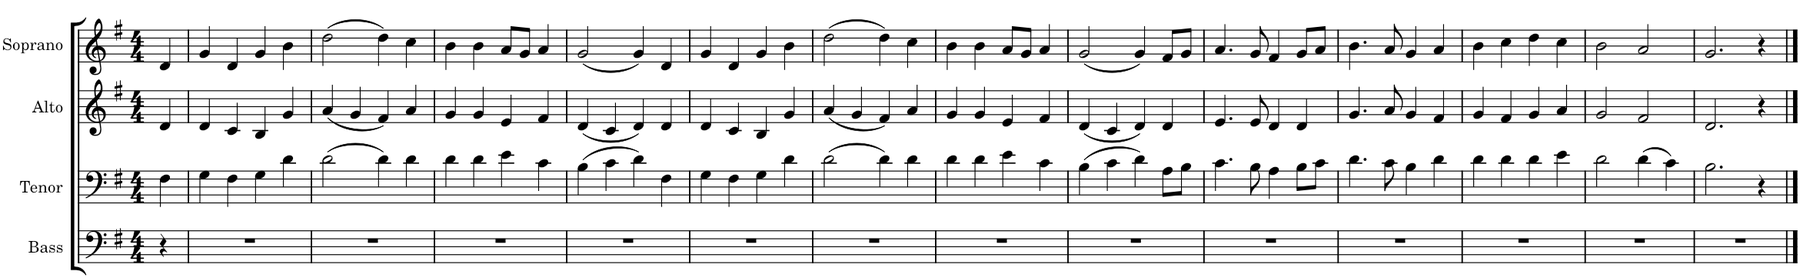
**kern	**kern	**kern	**kern
*part4	*part3	*part2	*part1
*staff4	*staff3	*staff2	*staff1
*I"Bass	*I"Tenor	*I"Alto	*I"Soprano
*I'B.	*I'T.	*I'A.	*I'S.
*clefF4	*clefF4	*clefG2	*clefG2
*k[f#]	*k[f#]	*k[f#]	*k[f#]
*M4/4	*M4/4	*M4/4	*M4/4
=	=	=	=
4r	4F#\	4d/	4d/
=1	=1	=1	=1
1r	4G\	4d/	4g/
.	4F#\	4c/	4d/
.	4G\	4B/	4g/
.	4d\	4g/	4b\
=2	=2	=2	=2
1r	(2d\	(4a/	(2dd\
.	.	4g/	.
.	4d\)	4f#/)	4dd\)
.	4d\	4a/	4cc\
=3	=3	=3	=3
1r	4d\	4g/	4b\
.	4d\	4g/	4b\
.	4e\	4e/	8a/L
.	.	.	8g/J
.	4c\	4f#/	4a/
=4	=4	=4	=4
1r	(4B\	(4d/	(2g/
.	4c\	4c/	.
.	4d\)	4d/)	4g/)
.	4F#\	4d/	4d/
=5	=5	=5	=5
1r	4G\	4d/	4g/
.	4F#\	4c/	4d/
.	4G\	4B/	4g/
.	4d\	4g/	4b\
=6	=6	=6	=6
1r	(2d\	(4a/	(2dd\
.	.	4g/	.
.	4d\)	4f#/)	4dd\)
.	4d\	4a/	4cc\
=7	=7	=7	=7
1r	4d\	4g/	4b\
.	4d\	4g/	4b\
.	4e\	4e/	8a/L
.	.	.	8g/J
.	4c\	4f#/	4a/
=8	=8	=8	=8
1r	(4B\	(4d/	(2g/
.	4c\	4c/	.
.	4d\)	4d/)	4g/)
.	8A\L	4d/	8f#/L
.	8B\J	.	8g/J
=9	=9	=9	=9
1r	4.c\	4.e/	4.a/
.	8B\	8e/	8g/
.	4A\	4d/	4f#/
.	8B\L	4d/	8g/L
.	8c\J	.	8a/J
=10	=10	=10	=10
1r	4.d\	4.g/	4.b\
.	8c\	8a/	8a/
.	4B\	4g/	4g/
.	4d\	4f#/	4a/
=11	=11	=11	=11
1r	4d\	4g/	4b\
.	4d\	4f#/	4cc\
.	4d\	4g/	4dd\
.	4e\	4a/	4cc\
=12	=12	=12	=12
1r	2d\	2g/	2b\
.	(4d\	2f#/	2a/
.	4c\)	.	.
=13	=13	=13	=13
1r	2.B\	2.d/	2.g/
.	4r	4r	4r
==	==	==	==
*-	*-	*-	*-
